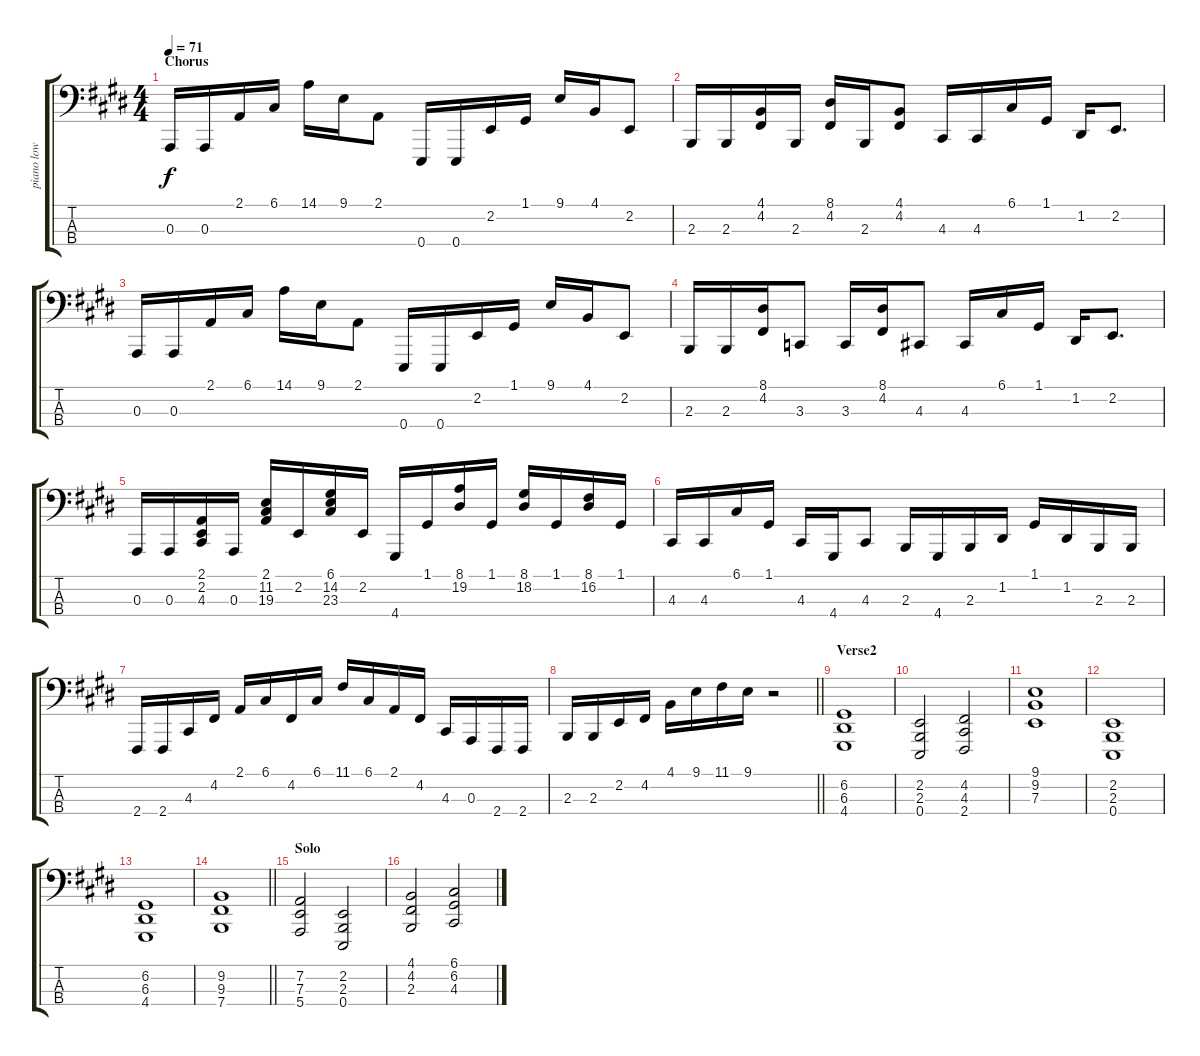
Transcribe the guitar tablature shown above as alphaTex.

\track ("piano low" "piano low") {instrument acousticgrandpiano}
\staff {score tabs}
\tuning (G2 D2 A1 E1) {hide}
\ts (4 4)
\section ("" "Chorus")
\tempo 71
\clef f4
\ks e
0.3.16{dy f} 0.3.16 2.1.16 6.1.16 14.1.16 9.1.16 2.1.8 0.4.16 0.4.16 2.2.16 1.1.16 9.1.16 4.1.16 2.2.8 |
2.3.16 2.3.16 (4.1 4.2).16 2.3.16 (8.1 4.2).16 2.3.16 (4.1 4.2).8 4.3.16 4.3.16 6.1.16 1.1.16 1.2.16 2.2.8{d} |
0.3.16 0.3.16 2.1.16 6.1.16 14.1.16 9.1.16 2.1.8 0.4.16 0.4.16 2.2.16 1.1.16 9.1.16 4.1.16 2.2.8 |
2.3.16 2.3.16 (8.1 4.2).16 3.3.8 3.3.16 (8.1 4.2).16 4.3.8 4.3.16 6.1.16 1.1.16 1.2.16 2.2.8{d} |
0.3.16 0.3.16 (2.1 2.2 4.3).16 0.3.16 (2.1 11.2 19.3).16 2.2.16 (6.1 14.2 23.3).16 2.2.16 4.4.16 1.1.16 (8.1 19.2).16 1.1.16 (8.1 18.2).16 1.1.16 (8.1 16.2).16 1.1.16 |
4.3.16 4.3.16 6.1.16 1.1.16 4.3.16 4.4.16 4.3.8 2.3.16 4.4.16 2.3.16 1.2.16 1.1.16 1.2.16 2.3.16 2.3.16 |
2.4.16 2.4.16 4.3.16 4.2.16 2.1.16 6.1.16 4.2.16 6.1.16 11.1.16 6.1.16 2.1.16 4.2.16 4.3.16 0.3.16 2.4.16 2.4.16 |
\barLineRight lightlight
2.3.16 2.3.16 2.2.16 4.2.16 4.1.16 9.1.16 11.1.16 9.1.16 r.2 |
\section ("" "Verse2")
(6.2 6.3 4.4).1 |
(2.2 2.3 0.4).2 (4.2 4.3 2.4).2 |
(9.1 9.2 7.3).1 |
(2.2 2.3 0.4).1 |
(6.2 6.3 4.4).1 |
\barLineRight lightlight
(9.2 9.3 7.4).1 |
\section ("" "Solo")
(7.2 7.3 5.4).2 (2.2 2.3 0.4).2 |
(4.1 4.2 2.3).2 (6.1 6.2 4.3).2
